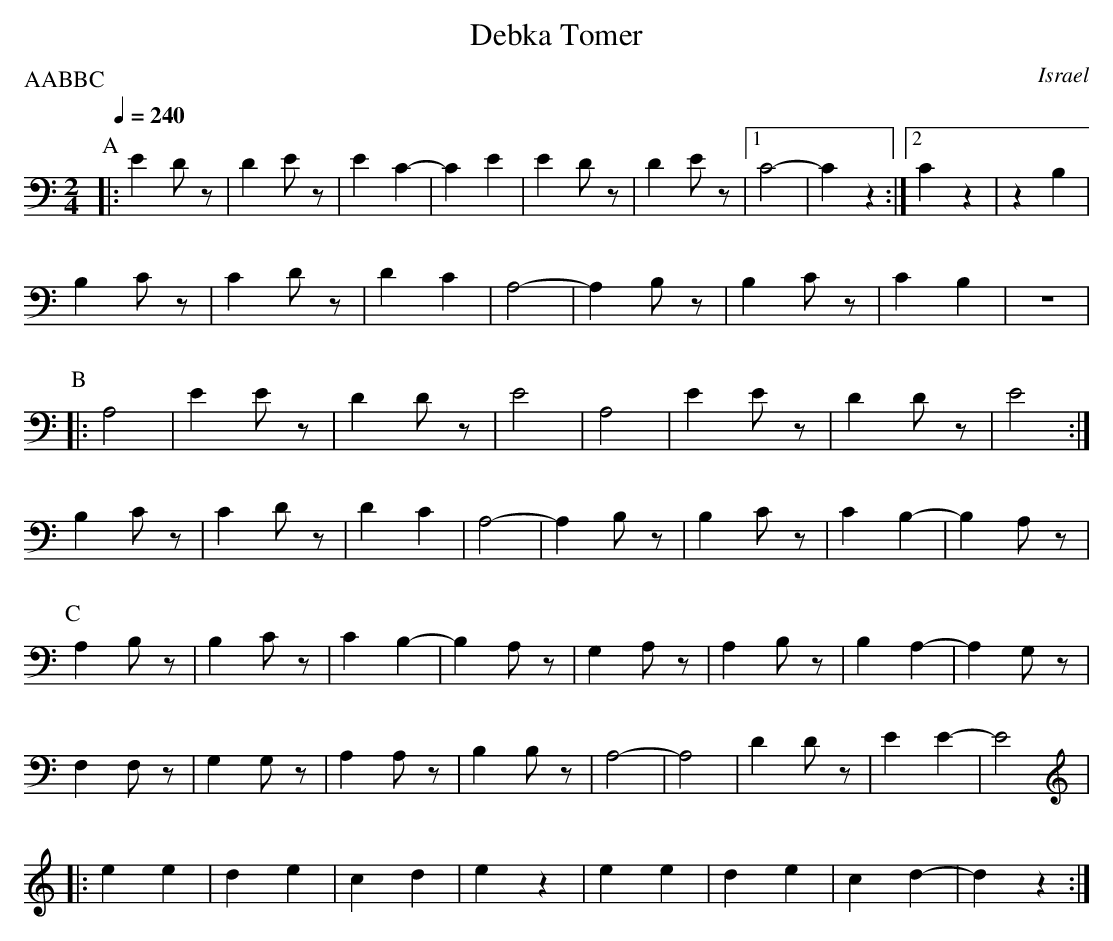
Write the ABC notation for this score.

X:1
T: Debka Tomer
O: Israel
M: 2/4
L: 1/8
Q: 1/4=240
P: AABBC
K: Am
P:A
|:E2Dz  |D2Ez  |E2C2-  |C2E2  |\
  E2Dz  |D2Ez  |[1C4-  |C2z2  :|\
  [2C2z2|z2B,2 |
  B,2Cz |C2Dz  |D2C2   |A,4-  |\
  A,2B,z|B,2Cz |C2B,2  |z4    |
P:B
!drum!\
|:A,4   |E2Ez  |D2Dz   |E4    |\
  A,4   |E2Ez  |D2Dz   |E4    :|
  B,2Cz |C2Dz  |D2C2   |A,4-  |\
  A,2B,z|B,2Cz |C2B,2- |B,2A,z|
P:C
  A,2B,z|B,2Cz |C2B,2- |B,2A,z|\
  G,2A,z|A,2B,z|B,2A,2-|A,2G,z|
  F,2F,z|G,2G,z|A,2A,z |B,2B,z|\
  A,4-  |A,4   |D2Dz   |E2E2- |E4|
|:e2e2  |d2e2  |c2d2   |e2z2  |\
  e2e2  |d2e2  |c2d2-  |d2z2  :|
